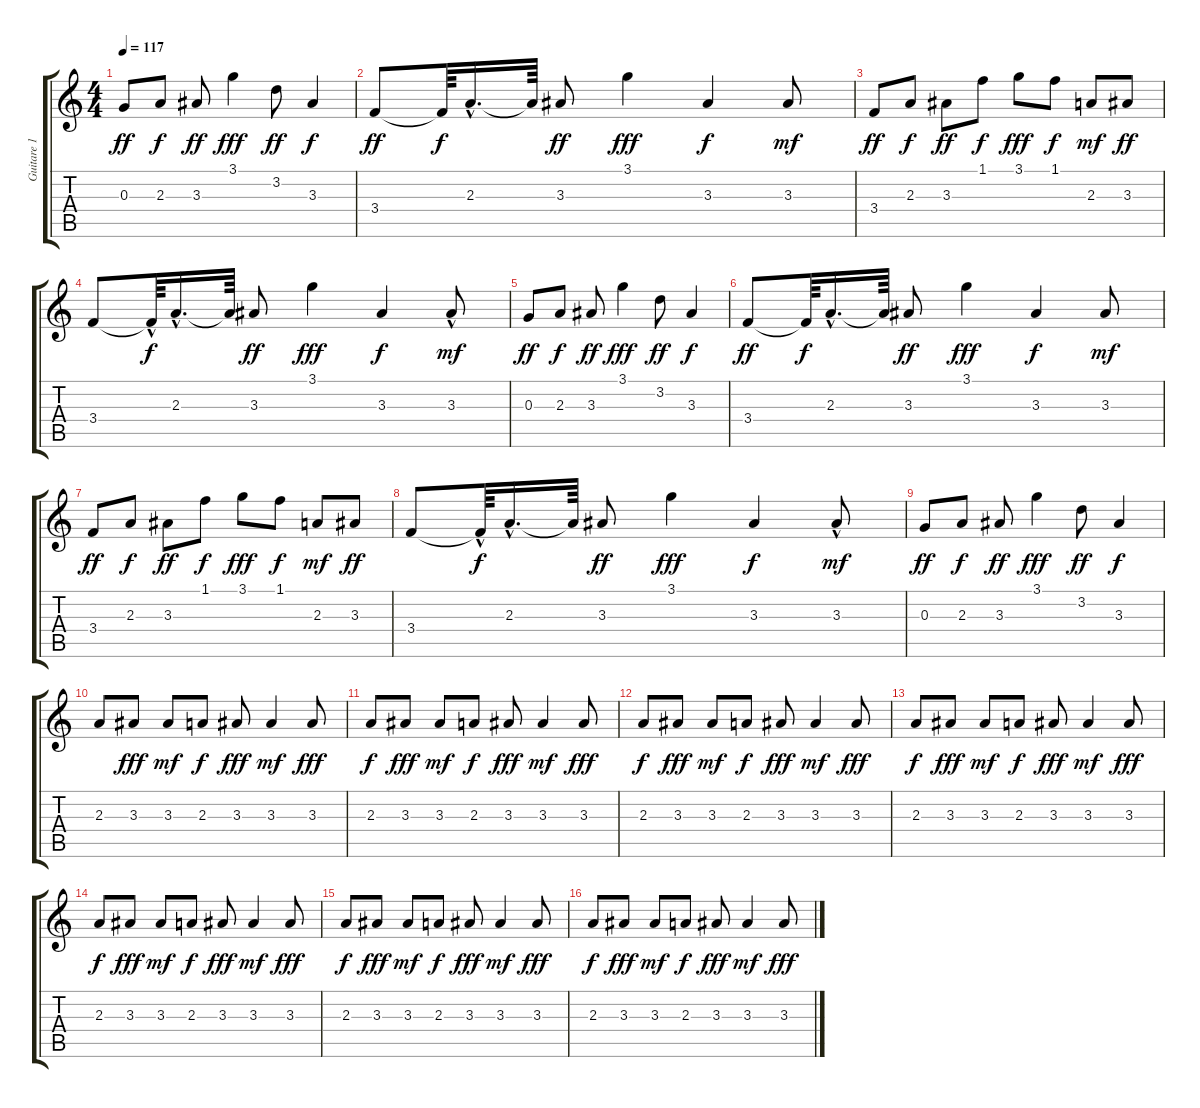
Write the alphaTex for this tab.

\track ("Guitare 1" "Guitare 1") {instrument acousticguitarnylon}
\staff {score tabs}
\tuning (E4 B3 G3 D3 A2 E2) {hide}
\ts (4 4)
\tempo 117
\clef g2
\ks c
0.3.8{dy ff} 2.3.8{dy f} 3.3.8{dy ff} 3.1.4{dy fff} 3.2.8{dy ff} 3.3.4{dy f} |
3.4.8{dy ff} 3.4{t}.64{dy f} 2.3{hac}.16{d} 2.3{t}.64 3.3.8{dy ff} 3.1.4{dy fff} 3.3.4{dy f} 3.3.8{dy mf} |
3.4.8{dy ff} 2.3.8{dy f} 3.3.8{dy ff} 1.1.8{dy f} 3.1.8{dy fff} 1.1.8{dy f} 2.3.8{dy mf} 3.3.8{dy ff} |
3.4.8 3.4{hac t}.64{dy f} 2.3{hac}.16{d} 2.3{t}.64 3.3.8{dy ff} 3.1.4{dy fff} 3.3.4{dy f} 3.3{hac}.8{dy mf} |
0.3.8{dy ff} 2.3.8{dy f} 3.3.8{dy ff} 3.1.4{dy fff} 3.2.8{dy ff} 3.3.4{dy f} |
3.4.8{dy ff} 3.4{t}.64{dy f} 2.3{hac}.16{d} 2.3{t}.64 3.3.8{dy ff} 3.1.4{dy fff} 3.3.4{dy f} 3.3.8{dy mf} |
3.4.8{dy ff} 2.3.8{dy f} 3.3.8{dy ff} 1.1.8{dy f} 3.1.8{dy fff} 1.1.8{dy f} 2.3.8{dy mf} 3.3.8{dy ff} |
3.4.8 3.4{hac t}.64{dy f} 2.3{hac}.16{d} 2.3{t}.64 3.3.8{dy ff} 3.1.4{dy fff} 3.3.4{dy f} 3.3{hac}.8{dy mf} |
0.3.8{dy ff} 2.3.8{dy f} 3.3.8{dy ff} 3.1.4{dy fff} 3.2.8{dy ff} 3.3.4{dy f} |
2.3.8 3.3.8{dy fff} 3.3.8{dy mf} 2.3.8{dy f} 3.3.8{dy fff} 3.3.4{dy mf} 3.3.8{dy fff} |
2.3.8{dy f} 3.3.8{dy fff} 3.3.8{dy mf} 2.3.8{dy f} 3.3.8{dy fff} 3.3.4{dy mf} 3.3.8{dy fff} |
2.3.8{dy f} 3.3.8{dy fff} 3.3.8{dy mf} 2.3.8{dy f} 3.3.8{dy fff} 3.3.4{dy mf} 3.3.8{dy fff} |
2.3.8{dy f} 3.3.8{dy fff} 3.3.8{dy mf} 2.3.8{dy f} 3.3.8{dy fff} 3.3.4{dy mf} 3.3.8{dy fff} |
2.3.8{dy f} 3.3.8{dy fff} 3.3.8{dy mf} 2.3.8{dy f} 3.3.8{dy fff} 3.3.4{dy mf} 3.3.8{dy fff} |
2.3.8{dy f} 3.3.8{dy fff} 3.3.8{dy mf} 2.3.8{dy f} 3.3.8{dy fff} 3.3.4{dy mf} 3.3.8{dy fff} |
2.3.8{dy f} 3.3.8{dy fff} 3.3.8{dy mf} 2.3.8{dy f} 3.3.8{dy fff} 3.3.4{dy mf} 3.3.8{dy fff}
